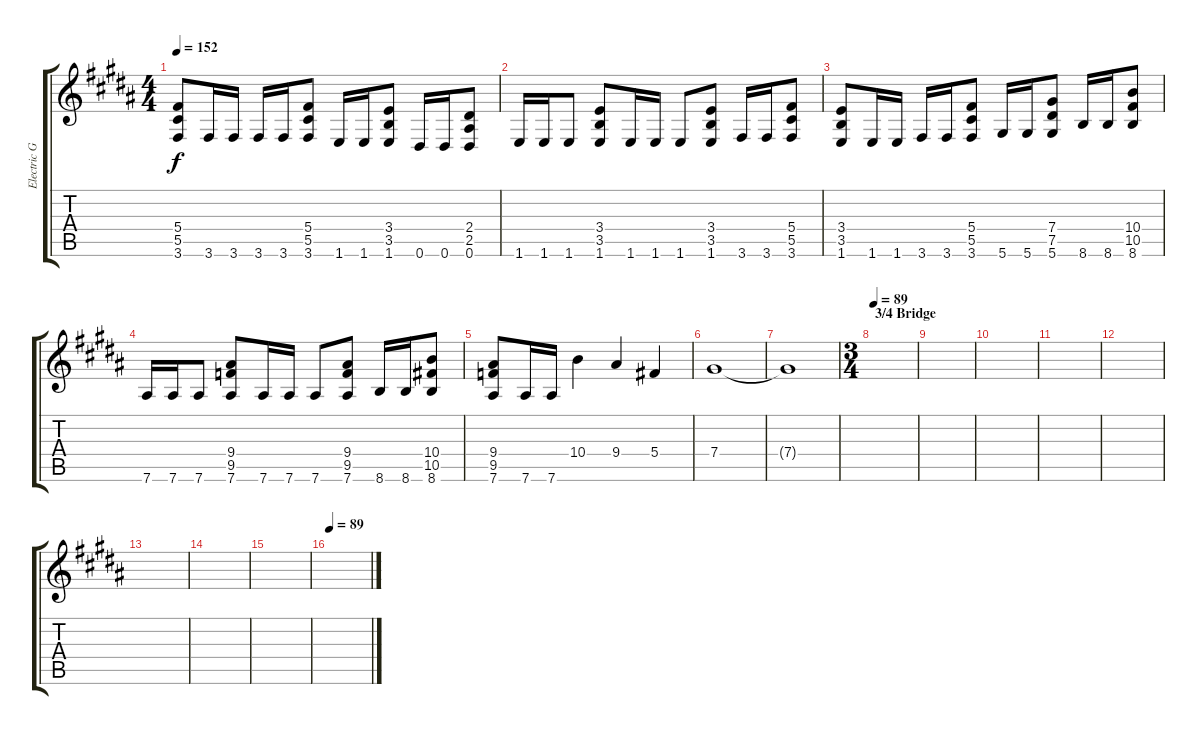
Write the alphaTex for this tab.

\track ("Electric Guitar II" "Electric G") {instrument distortionguitar}
\staff {score tabs}
\tuning (Eb4 Bb3 Gb3 Db3 Ab2 Eb2) {hide}
\ts (4 4)
\tempo 152
\clef g2
\ks b
(5.4 5.5 3.6).8{dy f} 3.6.16 3.6.16 3.6.16 3.6.16 (5.4 5.5 3.6).8 1.6.16 1.6.16 (3.4 3.5 1.6).8 0.6.16 0.6.16 (2.4 2.5 0.6).8 |
1.6.16 1.6.16 1.6.8 (3.4 3.5 1.6).8 1.6.16 1.6.16 1.6.8 (3.4 3.5 1.6).8 3.6.16 3.6.16 (5.4 5.5 3.6).8 |
(3.4 3.5 1.6).8 1.6.16 1.6.16 3.6.16 3.6.16 (5.4 5.5 3.6).8 5.6.16 5.6.16 (7.4 7.5 5.6).8 8.6.16 8.6.16 (10.4 10.5 8.6).8 |
7.6.16 7.6.16 7.6.8 (9.4 9.5 7.6).8 7.6.16 7.6.16 7.6.8 (9.4 9.5 7.6).8 8.6.16 8.6.16 (10.4 10.5 8.6).8 |
(9.4 9.5 7.6).8 7.6.16 7.6.16 10.4.4 9.4.4 5.4.4 |
7.4.1 |
7.4{t}.1 |
\ts (3 4)
\section ("" "3/4 Bridge")
\tempo 89
|
|
|
|
|
|
|
|
\tempo 89
